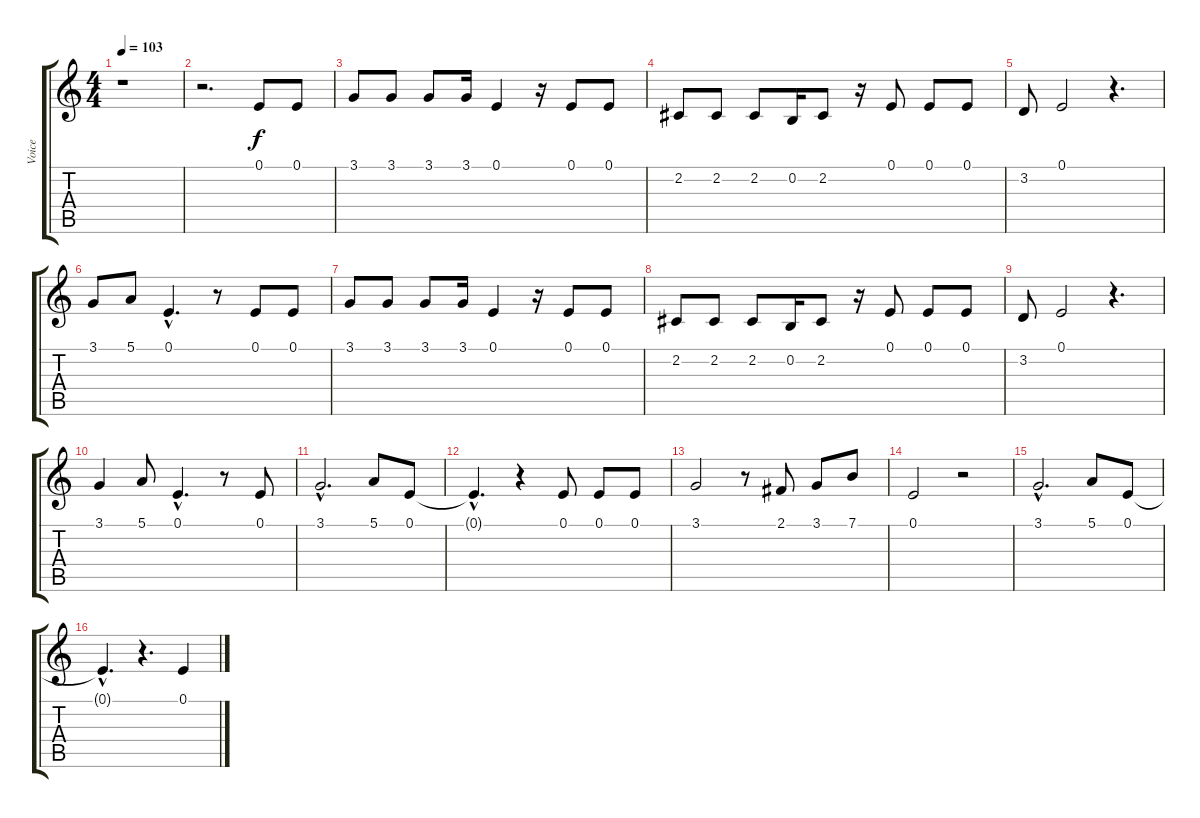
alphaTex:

\track ("Voice" "Voice") {instrument lead8bassandlead}
\staff {score tabs}
\tuning (E4 B3 G3 D3 A2 E2) {hide}
\ts (4 4)
\tempo 103
\clef g2
\ks c
r.1{dy f} |
r.2{d} 0.1.8 0.1.8 |
3.1.8 3.1.8 3.1.8 3.1.16 0.1.4 r.16 0.1.8 0.1.8 |
2.2.8 2.2.8 2.2.8 0.2.16 2.2.8 r.16 0.1.8 0.1.8 0.1.8 |
3.2.8 0.1.2 r.4{d} |
3.1.8 5.1.8 0.1{hac}.4{d} r.8 0.1.8 0.1.8 |
3.1.8 3.1.8 3.1.8 3.1.16 0.1.4 r.16 0.1.8 0.1.8 |
2.2.8 2.2.8 2.2.8 0.2.16 2.2.8 r.16 0.1.8 0.1.8 0.1.8 |
3.2.8 0.1.2 r.4{d} |
3.1.4 5.1.8 0.1{hac}.4{d} r.8 0.1.8 |
3.1{hac}.2{d} 5.1.8 0.1.8 |
0.1{hac t}.4{d} r.4 0.1.8 0.1.8 0.1.8 |
3.1.2 r.8 2.1.8 3.1.8 7.1.8 |
0.1.2 r.2 |
3.1{hac}.2{d} 5.1.8 0.1.8 |
0.1{hac t}.4{d} r.4{d} 0.1.4
